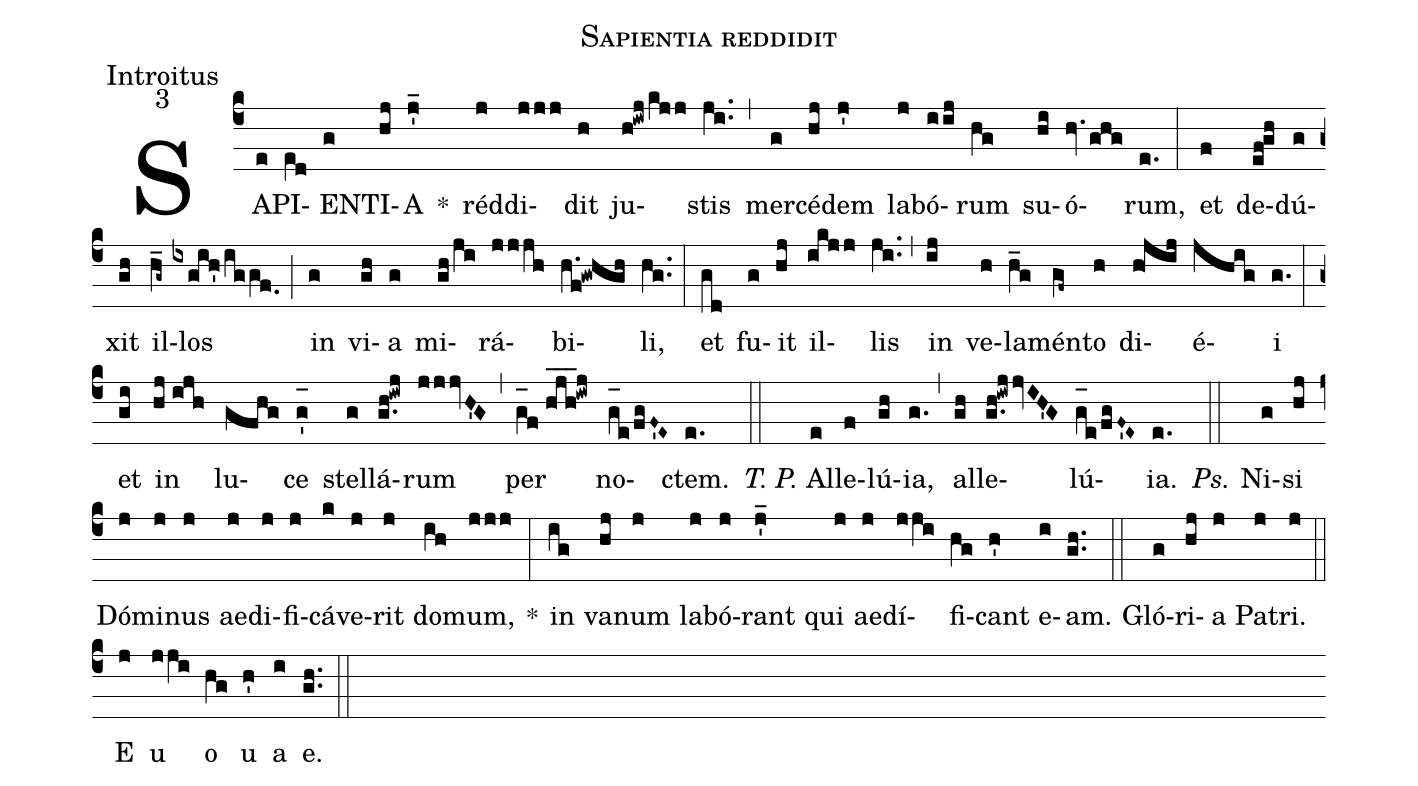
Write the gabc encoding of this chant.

name:Sapientia reddidit;
office-part:Introitus;
mode:3;
%%
(c4) SA(e)PI(e[ll:1]d)EN(g)TI(hj)A(j'_) *() réd(j)di(jjj)dit(h) ju(h!iwj/kjj)stis(ji..) (,) mer(g)cé(hj)dem(j') la(j)bó(iij)rum(hg) su(hi)ó(hv.ghg)rum,(e.) (:) et(f) de(ef!gh)dú(g)xit(gh) il(h_g~)los(ixgih'/iggf.0) (;) in(g) vi(gh)a(g) mi(gh/ji)rá(jjjh)bi(h.f!gwhgh)li,(hg..) (:) et(gd) fu(g)it(hj) il(ikjj)lis(ji..) (,) in(ij) ve(h)la(h_g)mén(gf~)to(h) di(h!jij)é(jhig)i(g.) (:) et(gi) in(hj//ijh) lu(gfhg)ce(g'_[oh:h]) stel(g)lá(g.h!iwj)rum(jjjvH'G) (,) per(g_[oh:h]f//h_j_h_!iwj) no(g_[oh:h]e/fgF~'E~)ctem.(e.) (::) <i>T. P.</i> Al(e)le(f)lú(gh){ia},(g.) (,) al(gh)le(g.h!iwjjvIH'G)lú(g_[oh:h]e/fgF~'E~){ia}.(e.) (::) <i>Ps.</i> Ni(g)si(hj) Dó(j)mi(j)nus(j) ae(j)di(j)fi(j)cá(k)ve(j)rit(j) do(ih)mum,(jjj) *(:) in(ig) va(hj)num(j) la(j)bó(j)rant(j'_) qui(j) ae(j)dí(jji)fi(hg)cant(h') e(i)am.(gh..) (::) Gló(g)ri(hj)a(j) Pa(j)tri.(j) (::) <eu>E(j) u(jji) o(hg) u(h') a(i) e.</eu>(gh..) (::)
